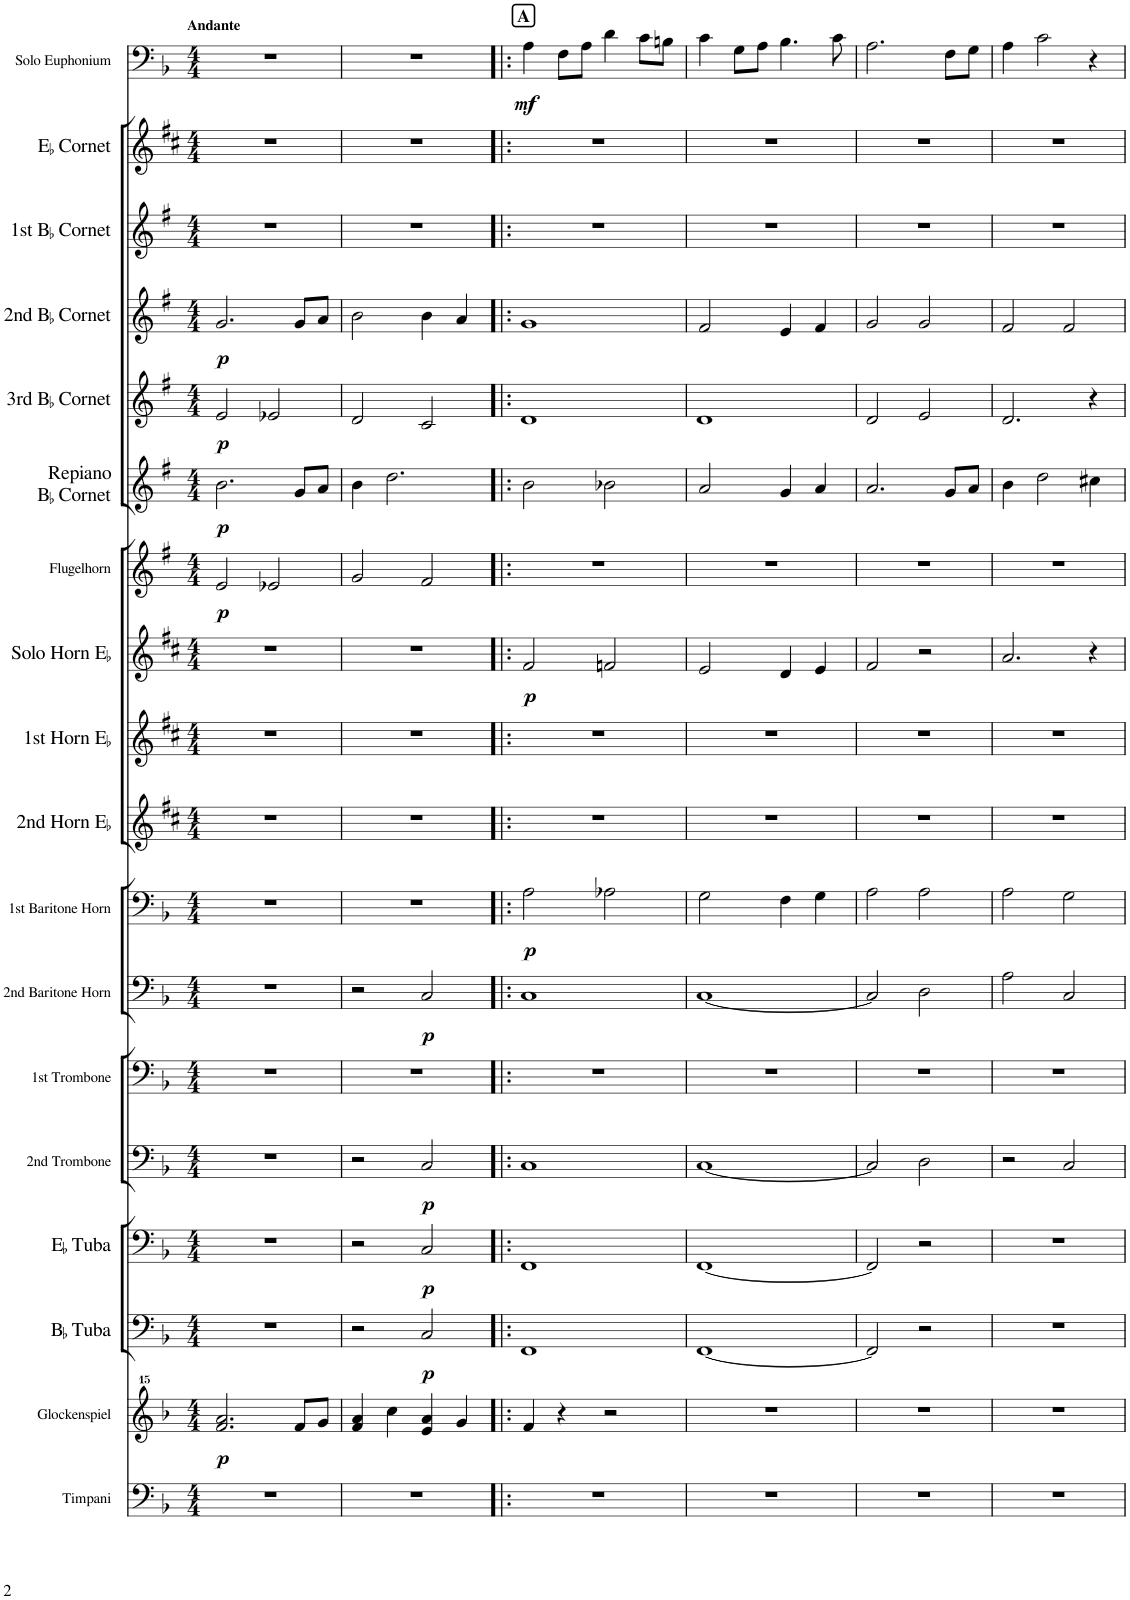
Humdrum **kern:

**kern	**kern	**dynam	**kern	**dynam	**kern	**dynam	**kern	**dynam	**kern	**kern	**dynam	**kern	**dynam	**kern	**kern	**kern	**dynam	**kern	**dynam	**kern	**dynam	**kern	**dynam	**kern	**dynam	**kern	**kern	**kern	**dynam
*part18	*part17	*part17	*part16	*part16	*part15	*part15	*part14	*part14	*part13	*part12	*part12	*part11	*part11	*part10	*part9	*part8	*part8	*part7	*part7	*part6	*part6	*part5	*part5	*part4	*part4	*part3	*part2	*part1	*part1
*staff18	*staff17	*staff17	*staff16	*staff16	*staff15	*staff15	*staff14	*staff14	*staff13	*staff12	*staff12	*staff11	*staff11	*staff10	*staff9	*staff8	*staff8	*staff7	*staff7	*staff6	*staff6	*staff5	*staff5	*staff4	*staff4	*staff3	*staff2	*staff1	*staff1
*I"Timpani	*I"Glockenspiel	*	*I"BaccidentalFlat Tuba	*	*I"EaccidentalFlat Tuba	*	*I"2nd Trombone	*	*I"1st Trombone	*I"2nd Baritone Horn	*	*I"1st Baritone Horn	*	*I"2nd Horn EaccidentalFlat	*I"1st Horn EaccidentalFlat	*I"Solo Horn EaccidentalFlat	*	*I"Flugelhorn	*	*I"Repiano BaccidentalFlat Cornet	*	*I"3rd BaccidentalFlat Cornet	*	*I"2nd BaccidentalFlat Cornet	*	*I"1st BaccidentalFlat Cornet	*I"EaccidentalFlat Cornet	*I"Solo Euphonium	*
*I'Timp.	*I'Glk.	*	*I'BaccidentalFlat Tu.	*	*I'EaccidentalFlat Tu.	*	*I'2nd Trb.	*	*I'1st Trb.	*I'2nd Bar.	*	*I'1st Bar	*	*I'2nd Hn.	*I'1st Hn.	*I'Solo Hn.	*	*I'Flghn.	*	*I'Rep.	*	*I'3rd Cnt.	*	*I'2nd Cnt.	*	*I'1st. Cnt.	*I'EaccidentalFlat Cnt.	*	*
*clefF4	*clefG^^2	*	*clefF4	*	*clefF4	*	*clefF4	*	*clefF4	*clefF4	*	*clefF4	*	*clefG2	*clefG2	*clefG2	*	*clefG2	*	*clefG2	*	*clefG2	*	*clefG2	*	*clefG2	*clefG2	*clefF4	*
*	*	*	*	*	*	*	*	*	*	*	*	*	*	*Trd5c9	*Trd5c9	*Trd5c9	*	*Trd1c2	*	*Trd1c2	*	*Trd1c2	*	*Trd1c2	*	*Trd1c2	*Trd-2c-3	*	*
*k[b-]	*k[b-]	*	*k[b-]	*	*k[b-]	*	*k[b-]	*	*k[b-]	*k[b-]	*	*k[b-]	*	*k[f#c#]	*k[f#c#]	*k[f#c#]	*	*k[f#]	*	*k[f#]	*	*k[f#]	*	*k[f#]	*	*k[f#]	*k[f#c#]	*k[b-]	*
*M4/4	*M4/4	*	*M4/4	*	*M4/4	*	*M4/4	*	*M4/4	*M4/4	*	*M4/4	*	*M4/4	*M4/4	*M4/4	*	*M4/4	*	*M4/4	*	*M4/4	*	*M4/4	*	*M4/4	*M4/4	*M4/4	*
=1	=1	=1	=1	=1	=1	=1	=1	=1	=1	=1	=1	=1	=1	=1	=1	=1	=1	=1	=1	=1	=1	=1	=1	=1	=1	=1	=1	=1	=1
!	!	!	!	!	!	!	!	!	!	!	!	!	!	!	!	!	!	!	!	!	!	!	!	!	!	!	!	!LO:TX:a:B:t=Andante	!
!	!	!LO:DY:b	!	!	!	!	!	!	!	!	!	!	!	!	!	!	!	!	!LO:DY:b	!	!LO:DY:b	!	!LO:DY:b	!	!LO:DY:b	!	!	!	!
1r	2.fff/ 2.aaa/	p	1r	.	1r	.	1r	.	1r	1r	.	1r	.	1r	1r	1r	.	2e/	p	2.b\	p	2e/	p	2.g/	p	1r	1r	1r	.
.	.	.	.	.	.	.	.	.	.	.	.	.	.	.	.	.	.	2e-X/	.	.	.	2e-X/	.	.	.	.	.	.	.
.	8fff/L	.	.	.	.	.	.	.	.	.	.	.	.	.	.	.	.	.	.	8g/L	.	.	.	8g/L	.	.	.	.	.
.	8ggg/J	.	.	.	.	.	.	.	.	.	.	.	.	.	.	.	.	.	.	8a/J	.	.	.	8a/J	.	.	.	.	.
=2	=2	=2	=2	=2	=2	=2	=2	=2	=2	=2	=2	=2	=2	=2	=2	=2	=2	=2	=2	=2	=2	=2	=2	=2	=2	=2	=2	=2	=2
1r	4fff/ 4aaa/	.	2r	.	2r	.	2r	.	1r	2r	.	1r	.	1r	1r	1r	.	2g/	.	4b\	.	2d/	.	2b\	.	1r	1r	1r	.
.	4cccc\	.	.	.	.	.	.	.	.	.	.	.	.	.	.	.	.	.	.	2.dd\	.	.	.	.	.	.	.	.	.
!	!	!	!	!LO:DY:b	!	!LO:DY:b	!	!LO:DY:b	!	!	!LO:DY:b	!	!	!	!	!	!	!	!	!	!	!	!	!	!	!	!	!	!
.	4eee/ 4aaa/	.	2C/	p	2C/	p	2C/	p	.	2C/	p	.	.	.	.	.	.	2f#/	.	.	.	2c/	.	4b\	.	.	.	.	.
.	4ggg/	.	.	.	.	.	.	.	.	.	.	.	.	.	.	.	.	.	.	.	.	.	.	4a/	.	.	.	.	.
=3!|:	=3!|:	=3!|:	=3!|:	=3!|:	=3!|:	=3!|:	=3!|:	=3!|:	=3!|:	=3!|:	=3!|:	=3!|:	=3!|:	=3!|:	=3!|:	=3!|:	=3!|:	=3!|:	=3!|:	=3!|:	=3!|:	=3!|:	=3!|:	=3!|:	=3!|:	=3!|:	=3!|:	=3!|:	=3!|:
!	!	!	!	!	!	!	!	!	!	!	!	!	!	!	!	!	!	!	!	!	!	!	!	!	!	!	!	!LO:TX:a:B:t=A	!
!	!	!	!	!	!	!	!	!	!	!	!	!	!LO:DY:b	!	!	!	!LO:DY:b	!	!	!	!	!	!	!	!	!	!	!	!LO:DY:b
1r	4fff/	.	1FF	.	1FF	.	1C	.	1r	1C	.	2A\	p	1r	1r	2f#/	p	1r	.	2b\	.	1d	.	1g	.	1r	1r	4A\	mf
.	4r	.	.	.	.	.	.	.	.	.	.	.	.	.	.	.	.	.	.	.	.	.	.	.	.	.	.	8F\L	.
.	.	.	.	.	.	.	.	.	.	.	.	.	.	.	.	.	.	.	.	.	.	.	.	.	.	.	.	8A\J	.
.	2r	.	.	.	.	.	.	.	.	.	.	2A-X\	.	.	.	2fn/	.	.	.	2b-X\	.	.	.	.	.	.	.	4d\	.
.	.	.	.	.	.	.	.	.	.	.	.	.	.	.	.	.	.	.	.	.	.	.	.	.	.	.	.	8c\L	.
.	.	.	.	.	.	.	.	.	.	.	.	.	.	.	.	.	.	.	.	.	.	.	.	.	.	.	.	8Bn\J	.
=4	=4	=4	=4	=4	=4	=4	=4	=4	=4	=4	=4	=4	=4	=4	=4	=4	=4	=4	=4	=4	=4	=4	=4	=4	=4	=4	=4	=4	=4
1r	1r	.	[1FF	.	[1FF	.	[1C	.	1r	[1C	.	2G\	.	1r	1r	2e/	.	1r	.	2a/	.	1d	.	2f#/	.	1r	1r	4c\	.
.	.	.	.	.	.	.	.	.	.	.	.	.	.	.	.	.	.	.	.	.	.	.	.	.	.	.	.	8G\L	.
.	.	.	.	.	.	.	.	.	.	.	.	.	.	.	.	.	.	.	.	.	.	.	.	.	.	.	.	8A\J	.
.	.	.	.	.	.	.	.	.	.	.	.	4F\	.	.	.	4d/	.	.	.	4g/	.	.	.	4e/	.	.	.	4.B-\	.
.	.	.	.	.	.	.	.	.	.	.	.	4G\	.	.	.	4e/	.	.	.	4a/	.	.	.	4f#/	.	.	.	.	.
.	.	.	.	.	.	.	.	.	.	.	.	.	.	.	.	.	.	.	.	.	.	.	.	.	.	.	.	8c\	.
=5	=5	=5	=5	=5	=5	=5	=5	=5	=5	=5	=5	=5	=5	=5	=5	=5	=5	=5	=5	=5	=5	=5	=5	=5	=5	=5	=5	=5	=5
1r	1r	.	2FF/]	.	2FF/]	.	2C/]	.	1r	2C/]	.	2A\	.	1r	1r	2f#/	.	1r	.	2.a/	.	2d/	.	2g/	.	1r	1r	2.A\	.
.	.	.	2r	.	2r	.	2D\	.	.	2D\	.	2A\	.	.	.	2r	.	.	.	.	.	2e/	.	2g/	.	.	.	.	.
.	.	.	.	.	.	.	.	.	.	.	.	.	.	.	.	.	.	.	.	8g/L	.	.	.	.	.	.	.	8F\L	.
.	.	.	.	.	.	.	.	.	.	.	.	.	.	.	.	.	.	.	.	8a/J	.	.	.	.	.	.	.	8G\J	.
=6	=6	=6	=6	=6	=6	=6	=6	=6	=6	=6	=6	=6	=6	=6	=6	=6	=6	=6	=6	=6	=6	=6	=6	=6	=6	=6	=6	=6	=6
1r	1r	.	1r	.	1r	.	2r	.	1r	2A\	.	2A\	.	1r	1r	2.a/	.	1r	.	4b\	.	2.d/	.	2f#/	.	1r	1r	4A\	.
.	.	.	.	.	.	.	.	.	.	.	.	.	.	.	.	.	.	.	.	2dd\	.	.	.	.	.	.	.	2c\	.
.	.	.	.	.	.	.	2C/	.	.	2C/	.	2G\	.	.	.	.	.	.	.	.	.	.	.	2f#/	.	.	.	.	.
.	.	.	.	.	.	.	.	.	.	.	.	.	.	.	.	4r	.	.	.	4cc#X\	.	4r	.	.	.	.	.	4r	.
=	=	=	=	=	=	=	=	=	=	=	=	=	=	=	=	=	=	=	=	=	=	=	=	=	=	=	=	=	=
*-	*-	*-	*-	*-	*-	*-	*-	*-	*-	*-	*-	*-	*-	*-	*-	*-	*-	*-	*-	*-	*-	*-	*-	*-	*-	*-	*-	*-	*-
